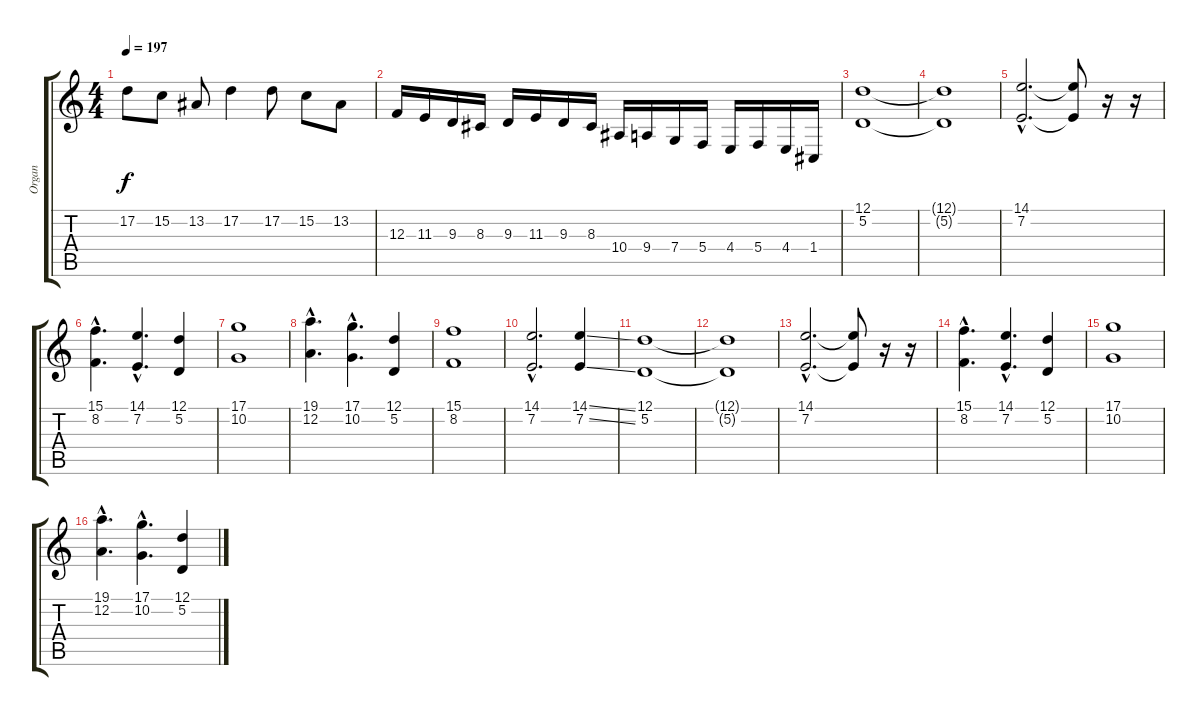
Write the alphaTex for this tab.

\track ("Organ" "Organ") {instrument lead1square}
\staff {score tabs}
\tuning (D4 A3 F3 C3 G2 C2) {hide}
\ts (4 4)
\tempo 197
\clef g2
\ks c
17.2.8{dy f} 15.2.8 13.2.8 17.2.4 17.2.8 15.2.8 13.2.8 |
12.3.16 11.3.16 9.3.16 8.3.16 9.3.16 11.3.16 9.3.16 8.3.16 10.4.16 9.4.16 7.4.16 5.4.16 4.4.16 5.4.16 4.4.16 1.4.16 |
(12.1 5.2).1{volume 12 instrument churchorgan} |
(12.1{t} 5.2{t}).1 |
(14.1{hac} 7.2{hac}).2{d} (14.1{t} 7.2{t}).8 r.16 r.16 |
(15.1{hac} 8.2{hac}).4{d} (14.1{hac} 7.2{hac}).4{d} (12.1 5.2).4 |
(17.1 10.2).1 |
(19.1{hac} 12.2{hac}).4{d} (17.1{hac} 10.2{hac}).4{d} (12.1 5.2).4 |
(15.1 8.2).1 |
(14.1{hac} 7.2{hac}).2{d} (14.1{ss} 7.2{ss}).4 |
(12.1 5.2).1 |
(12.1{t} 5.2{t}).1 |
(14.1{hac} 7.2{hac}).2{d} (14.1{t} 7.2{t}).8 r.16 r.16 |
(15.1{hac} 8.2{hac}).4{d} (14.1{hac} 7.2{hac}).4{d} (12.1 5.2).4 |
(17.1 10.2).1 |
(19.1{hac} 12.2{hac}).4{d} (17.1{hac} 10.2{hac}).4{d} (12.1 5.2).4
